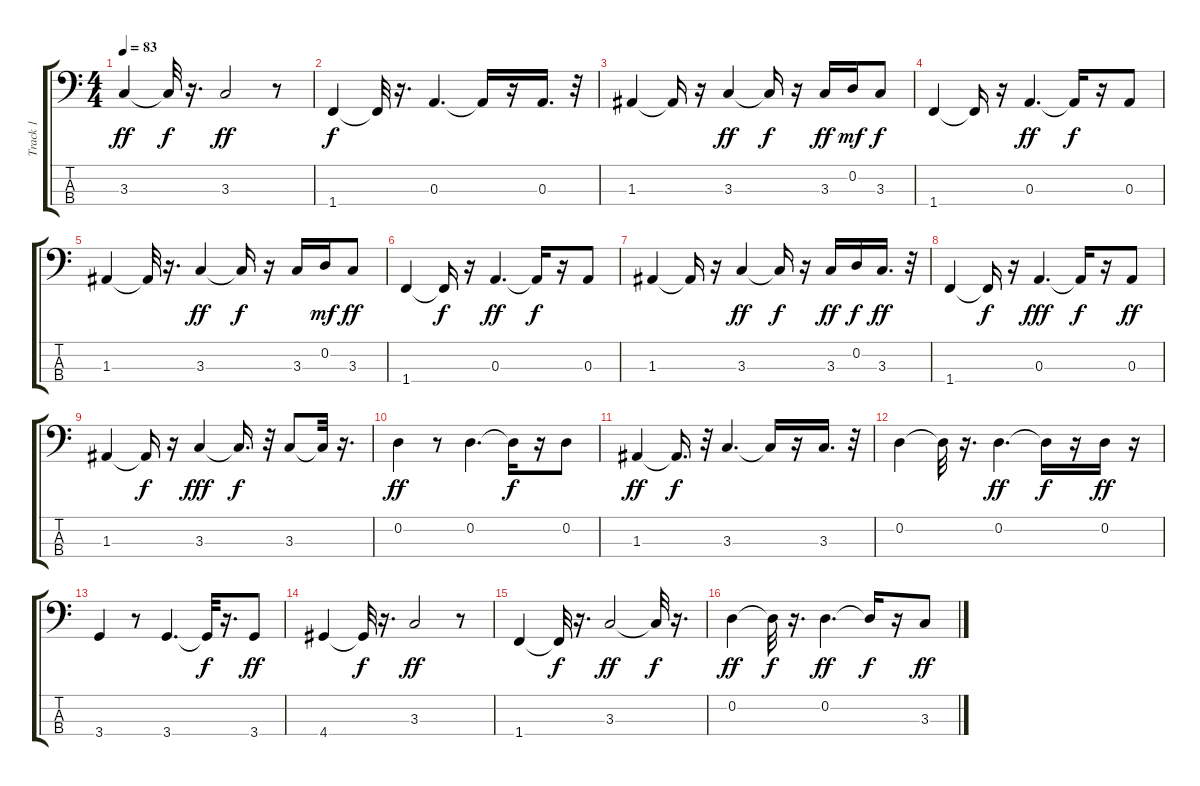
\track ("Track 1" "Track 1") {instrument acousticbass}
\staff {score tabs}
\tuning (G2 D2 A1 E1) {hide}
\ts (4 4)
\tempo 83
\clef f4
\ks c
3.3.4{dy ff} 3.3{t}.32{dy f} r.16{d} 3.3.2{dy ff} r.8 |
1.4.4{dy f} 1.4{t}.32 r.16{d} 0.3.4{d} 0.3{t}.16 r.16 0.3.16{d} r.32 |
1.3.4 1.3{t}.16 r.16 3.3.4{dy ff} 3.3{t}.16{dy f} r.16 3.3.16{dy ff} 0.2.16{dy mf} 3.3.8{dy f} |
1.4.4 1.4{t}.16 r.16 0.3.4{d dy ff} 0.3{t}.16{dy f} r.16 0.3.8 |
1.3.4 1.3{t}.32 r.16{d} 3.3.4{dy ff} 3.3{t}.16{dy f} r.16 3.3.16 0.2.16{dy mf} 3.3.8{dy ff} |
1.4.4 1.4{t}.16{dy f} r.16 0.3.4{d dy ff} 0.3{t}.16{dy f} r.16 0.3.8 |
1.3.4 1.3{t}.16 r.16 3.3.4{dy ff} 3.3{t}.16{dy f} r.16 3.3.16{dy ff} 0.2.16{dy f} 3.3.16{d dy ff} r.32 |
1.4.4 1.4{t}.16{dy f} r.16 0.3.4{d dy fff} 0.3{t}.16{dy f} r.16 0.3.8{dy ff} |
1.3.4 1.3{t}.16{dy f} r.16 3.3.4{dy fff} 3.3{t}.16{d dy f} r.32 3.3.8 3.3{t}.32 r.16{d} |
0.2.4{dy ff} r.8 0.2.4{d} 0.2{t}.16{dy f} r.16 0.2.8 |
1.3.4{dy ff} 1.3{t}.16{d dy f} r.32 3.3.4{d} 3.3{t}.16 r.16 3.3.16{d} r.32 |
0.2.4 0.2{t}.32 r.16{d} 0.2.4{d dy ff} 0.2{t}.16{dy f} r.16 0.2.16{dy ff} r.16 |
3.4.4 r.8 3.4.4{d} 3.4{t}.32{dy f} r.16{d} 3.4.8{dy ff} |
4.4.4 4.4{t}.32{dy f} r.16{d} 3.3.2{dy ff} r.8 |
1.4.4 1.4{t}.32{dy f} r.16{d} 3.3.2{dy ff} 3.3{t}.32{dy f} r.16{d} |
0.2.4{dy ff} 0.2{t}.32{dy f} r.16{d} 0.2.4{d dy ff} 0.2{t}.16{dy f} r.16 3.3.8{dy ff}
